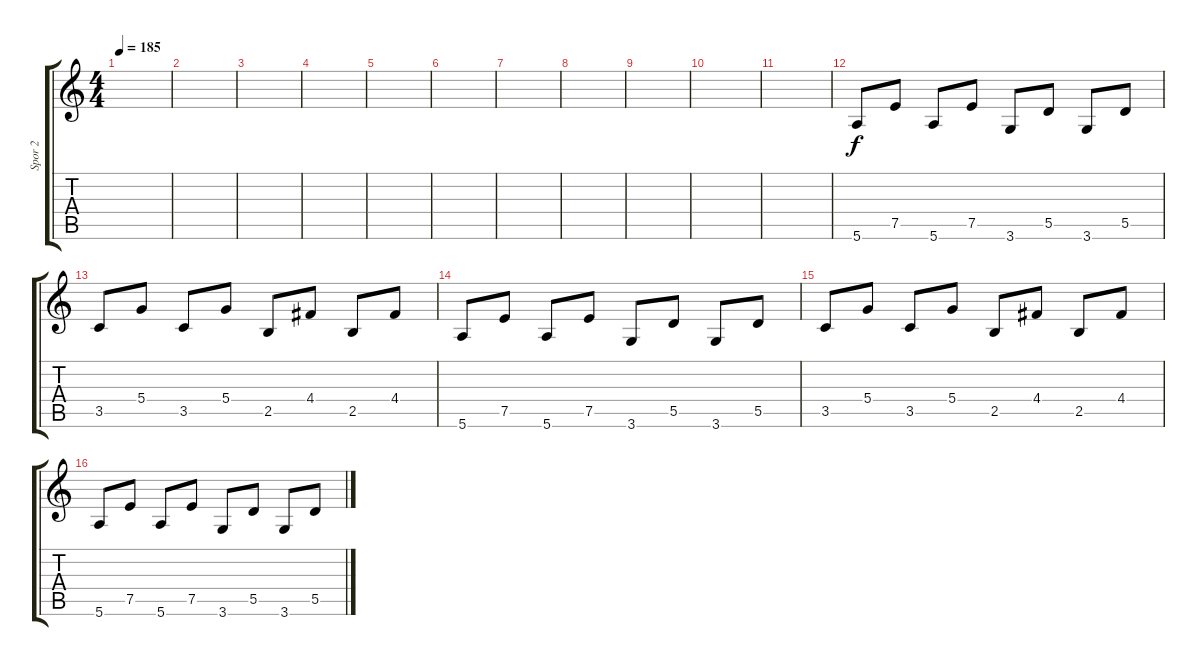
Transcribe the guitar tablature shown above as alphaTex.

\track ("Spor 2" "Spor 2") {instrument distortionguitar}
\staff {score tabs}
\tuning (E4 B3 G3 D3 A2 E2) {hide}
\ts (4 4)
\tempo 185
\clef g2
\ks c
|
|
|
|
|
|
|
|
|
|
|
5.6.8 7.5.8 5.6.8 7.5.8 3.6.8 5.5.8 3.6.8 5.5.8 |
3.5.8 5.4.8 3.5.8 5.4.8 2.5.8 4.4.8 2.5.8 4.4.8 |
5.6.8 7.5.8 5.6.8 7.5.8 3.6.8 5.5.8 3.6.8 5.5.8 |
3.5.8 5.4.8 3.5.8 5.4.8 2.5.8 4.4.8 2.5.8 4.4.8 |
5.6.8 7.5.8 5.6.8 7.5.8 3.6.8 5.5.8 3.6.8 5.5.8
